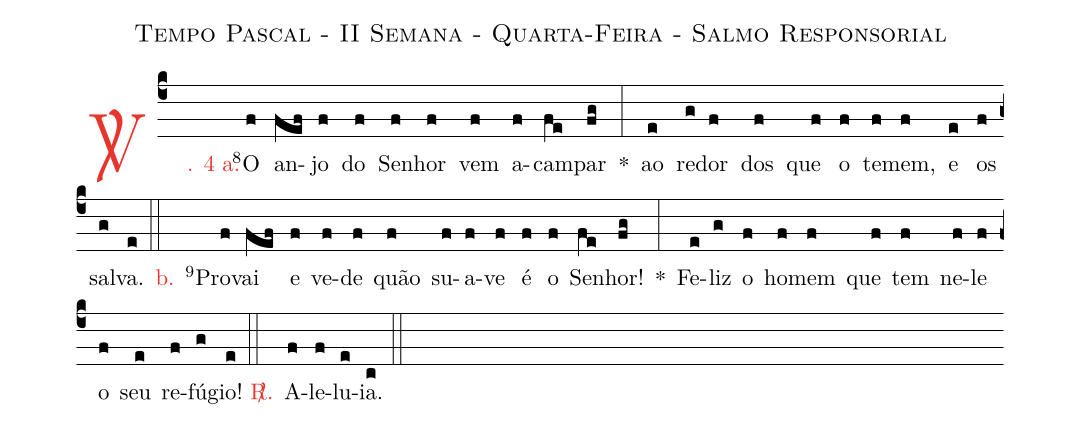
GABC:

name: Tempo Pascal - II Semana - Quarta-Feira - Salmo Responsorial;
%%
(c4)

<c><sp>V/</sp>. 4 a.</c>() <v>\VSup{8}</v>O(f) an(fef)jo(f) do(f) Se(f)nhor(f) vem(f) a(f)cam(fe)par(fg) *(:)
ao(e) re(g)dor(f) dos(f) que(f) o(f) te(f)mem,(f) e(e) os(f) sal(g)va.(e)

(::)

<nlba><c>b.</c>() <v>\VSup{9}</v>Pro</nlba>(f)vai(fef) e(f) ve(f)de(f) quão(f) su(f)a(f)ve(f) é(f) o(f) Se(fe)nhor!(fg) *(:)
Fe(e)liz(g) o(f) ho(f)mem(f) que(f) tem(f) ne(f)le(f) o(f) seu(e) re(f)fú(g)gio!(e)

(::)

<nlba><c><sp>R/</sp>.</c>() A</nlba>(f)le(f)lu(e)ia.(c)

(::)
